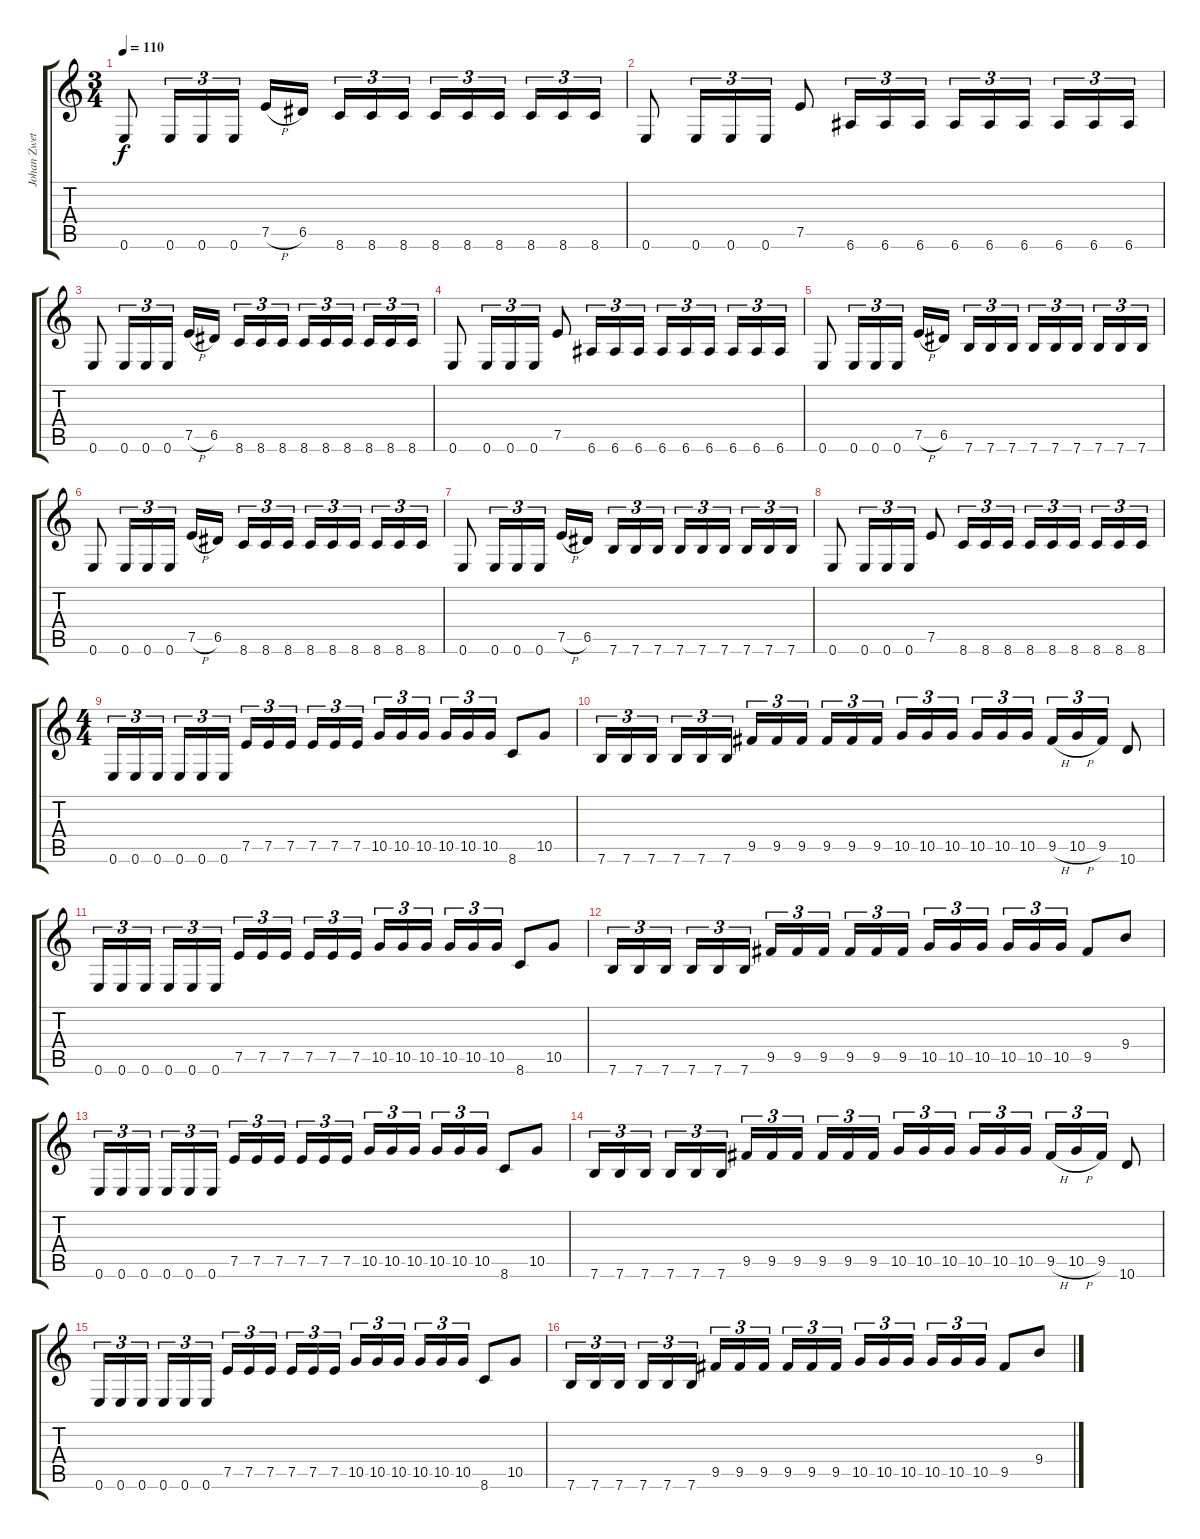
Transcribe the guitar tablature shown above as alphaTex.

\track ("Johan Zwetsloot" "Johan Zwet") {instrument overdrivenguitar}
\staff {score tabs}
\tuning (E4 B3 G3 D3 A2 E2) {hide}
\ts (3 4)
\tempo 110
\clef g2
\ks c
0.6.8{dy f} 0.6.16{tu (3 2)} 0.6.16{tu (3 2)} 0.6.16{tu (3 2)} 7.5{h}.16 6.5.16{beam splitsecondary} 8.6.16{tu (3 2)} 8.6.16{tu (3 2)} 8.6.16{tu (3 2)} 8.6.16{tu (3 2)} 8.6.16{tu (3 2)} 8.6.16{tu (3 2) beam splitsecondary} 8.6.16{tu (3 2)} 8.6.16{tu (3 2)} 8.6.16{tu (3 2)} |
0.6.8 0.6.16{tu (3 2)} 0.6.16{tu (3 2)} 0.6.16{tu (3 2)} 7.5.8 6.6.16{tu (3 2)} 6.6.16{tu (3 2)} 6.6.16{tu (3 2)} 6.6.16{tu (3 2)} 6.6.16{tu (3 2)} 6.6.16{tu (3 2) beam splitsecondary} 6.6.16{tu (3 2)} 6.6.16{tu (3 2)} 6.6.16{tu (3 2)} |
0.6.8 0.6.16{tu (3 2)} 0.6.16{tu (3 2)} 0.6.16{tu (3 2)} 7.5{h}.16 6.5.16{beam splitsecondary} 8.6.16{tu (3 2)} 8.6.16{tu (3 2)} 8.6.16{tu (3 2)} 8.6.16{tu (3 2)} 8.6.16{tu (3 2)} 8.6.16{tu (3 2) beam splitsecondary} 8.6.16{tu (3 2)} 8.6.16{tu (3 2)} 8.6.16{tu (3 2)} |
0.6.8 0.6.16{tu (3 2)} 0.6.16{tu (3 2)} 0.6.16{tu (3 2)} 7.5.8 6.6.16{tu (3 2)} 6.6.16{tu (3 2)} 6.6.16{tu (3 2)} 6.6.16{tu (3 2)} 6.6.16{tu (3 2)} 6.6.16{tu (3 2) beam splitsecondary} 6.6.16{tu (3 2)} 6.6.16{tu (3 2)} 6.6.16{tu (3 2)} |
0.6.8 0.6.16{tu (3 2)} 0.6.16{tu (3 2)} 0.6.16{tu (3 2)} 7.5{h}.16 6.5.16{beam splitsecondary} 7.6.16{tu (3 2)} 7.6.16{tu (3 2)} 7.6.16{tu (3 2)} 7.6.16{tu (3 2)} 7.6.16{tu (3 2)} 7.6.16{tu (3 2) beam splitsecondary} 7.6.16{tu (3 2)} 7.6.16{tu (3 2)} 7.6.16{tu (3 2)} |
0.6.8 0.6.16{tu (3 2)} 0.6.16{tu (3 2)} 0.6.16{tu (3 2)} 7.5{h}.16 6.5.16{beam splitsecondary} 8.6.16{tu (3 2)} 8.6.16{tu (3 2)} 8.6.16{tu (3 2)} 8.6.16{tu (3 2)} 8.6.16{tu (3 2)} 8.6.16{tu (3 2) beam splitsecondary} 8.6.16{tu (3 2)} 8.6.16{tu (3 2)} 8.6.16{tu (3 2)} |
0.6.8 0.6.16{tu (3 2)} 0.6.16{tu (3 2)} 0.6.16{tu (3 2)} 7.5{h}.16 6.5.16{beam splitsecondary} 7.6.16{tu (3 2)} 7.6.16{tu (3 2)} 7.6.16{tu (3 2)} 7.6.16{tu (3 2)} 7.6.16{tu (3 2)} 7.6.16{tu (3 2) beam splitsecondary} 7.6.16{tu (3 2)} 7.6.16{tu (3 2)} 7.6.16{tu (3 2)} |
0.6.8 0.6.16{tu (3 2)} 0.6.16{tu (3 2)} 0.6.16{tu (3 2)} 7.5.8 8.6.16{tu (3 2)} 8.6.16{tu (3 2)} 8.6.16{tu (3 2)} 8.6.16{tu (3 2)} 8.6.16{tu (3 2)} 8.6.16{tu (3 2) beam splitsecondary} 8.6.16{tu (3 2)} 8.6.16{tu (3 2)} 8.6.16{tu (3 2)} |
\ts (4 4)
0.6.16{tu (3 2) volume 13} 0.6.16{tu (3 2)} 0.6.16{tu (3 2) beam splitsecondary} 0.6.16{tu (3 2)} 0.6.16{tu (3 2)} 0.6.16{tu (3 2)} 7.5.16{tu (3 2)} 7.5.16{tu (3 2)} 7.5.16{tu (3 2) beam splitsecondary} 7.5.16{tu (3 2)} 7.5.16{tu (3 2)} 7.5.16{tu (3 2)} 10.5.16{tu (3 2)} 10.5.16{tu (3 2)} 10.5.16{tu (3 2) beam splitsecondary} 10.5.16{tu (3 2)} 10.5.16{tu (3 2)} 10.5.16{tu (3 2)} 8.6.8 10.5.8 |
7.6.16{tu (3 2)} 7.6.16{tu (3 2)} 7.6.16{tu (3 2) beam splitsecondary} 7.6.16{tu (3 2)} 7.6.16{tu (3 2)} 7.6.16{tu (3 2)} 9.5.16{tu (3 2)} 9.5.16{tu (3 2)} 9.5.16{tu (3 2) beam splitsecondary} 9.5.16{tu (3 2)} 9.5.16{tu (3 2)} 9.5.16{tu (3 2)} 10.5.16{tu (3 2)} 10.5.16{tu (3 2)} 10.5.16{tu (3 2) beam splitsecondary} 10.5.16{tu (3 2)} 10.5.16{tu (3 2)} 10.5.16{tu (3 2)} 9.5{h}.16{tu (3 2)} 10.5{h}.16{tu (3 2)} 9.5.16{tu (3 2)} 10.6.8 |
0.6.16{tu (3 2)} 0.6.16{tu (3 2)} 0.6.16{tu (3 2) beam splitsecondary} 0.6.16{tu (3 2)} 0.6.16{tu (3 2)} 0.6.16{tu (3 2)} 7.5.16{tu (3 2)} 7.5.16{tu (3 2)} 7.5.16{tu (3 2) beam splitsecondary} 7.5.16{tu (3 2)} 7.5.16{tu (3 2)} 7.5.16{tu (3 2)} 10.5.16{tu (3 2)} 10.5.16{tu (3 2)} 10.5.16{tu (3 2) beam splitsecondary} 10.5.16{tu (3 2)} 10.5.16{tu (3 2)} 10.5.16{tu (3 2)} 8.6.8 10.5.8 |
7.6.16{tu (3 2)} 7.6.16{tu (3 2)} 7.6.16{tu (3 2) beam splitsecondary} 7.6.16{tu (3 2)} 7.6.16{tu (3 2)} 7.6.16{tu (3 2)} 9.5.16{tu (3 2)} 9.5.16{tu (3 2)} 9.5.16{tu (3 2) beam splitsecondary} 9.5.16{tu (3 2)} 9.5.16{tu (3 2)} 9.5.16{tu (3 2)} 10.5.16{tu (3 2)} 10.5.16{tu (3 2)} 10.5.16{tu (3 2) beam splitsecondary} 10.5.16{tu (3 2)} 10.5.16{tu (3 2)} 10.5.16{tu (3 2)} 9.5.8 9.4.8 |
0.6.16{tu (3 2)} 0.6.16{tu (3 2)} 0.6.16{tu (3 2) beam splitsecondary} 0.6.16{tu (3 2)} 0.6.16{tu (3 2)} 0.6.16{tu (3 2)} 7.5.16{tu (3 2)} 7.5.16{tu (3 2)} 7.5.16{tu (3 2) beam splitsecondary} 7.5.16{tu (3 2)} 7.5.16{tu (3 2)} 7.5.16{tu (3 2)} 10.5.16{tu (3 2)} 10.5.16{tu (3 2)} 10.5.16{tu (3 2) beam splitsecondary} 10.5.16{tu (3 2)} 10.5.16{tu (3 2)} 10.5.16{tu (3 2)} 8.6.8 10.5.8 |
7.6.16{tu (3 2)} 7.6.16{tu (3 2)} 7.6.16{tu (3 2) beam splitsecondary} 7.6.16{tu (3 2)} 7.6.16{tu (3 2)} 7.6.16{tu (3 2)} 9.5.16{tu (3 2)} 9.5.16{tu (3 2)} 9.5.16{tu (3 2) beam splitsecondary} 9.5.16{tu (3 2)} 9.5.16{tu (3 2)} 9.5.16{tu (3 2)} 10.5.16{tu (3 2)} 10.5.16{tu (3 2)} 10.5.16{tu (3 2) beam splitsecondary} 10.5.16{tu (3 2)} 10.5.16{tu (3 2)} 10.5.16{tu (3 2)} 9.5{h}.16{tu (3 2)} 10.5{h}.16{tu (3 2)} 9.5.16{tu (3 2)} 10.6.8 |
0.6.16{tu (3 2)} 0.6.16{tu (3 2)} 0.6.16{tu (3 2) beam splitsecondary} 0.6.16{tu (3 2)} 0.6.16{tu (3 2)} 0.6.16{tu (3 2)} 7.5.16{tu (3 2)} 7.5.16{tu (3 2)} 7.5.16{tu (3 2) beam splitsecondary} 7.5.16{tu (3 2)} 7.5.16{tu (3 2)} 7.5.16{tu (3 2)} 10.5.16{tu (3 2)} 10.5.16{tu (3 2)} 10.5.16{tu (3 2) beam splitsecondary} 10.5.16{tu (3 2)} 10.5.16{tu (3 2)} 10.5.16{tu (3 2)} 8.6.8 10.5.8 |
7.6.16{tu (3 2)} 7.6.16{tu (3 2)} 7.6.16{tu (3 2) beam splitsecondary} 7.6.16{tu (3 2)} 7.6.16{tu (3 2)} 7.6.16{tu (3 2)} 9.5.16{tu (3 2)} 9.5.16{tu (3 2)} 9.5.16{tu (3 2) beam splitsecondary} 9.5.16{tu (3 2)} 9.5.16{tu (3 2)} 9.5.16{tu (3 2)} 10.5.16{tu (3 2)} 10.5.16{tu (3 2)} 10.5.16{tu (3 2) beam splitsecondary} 10.5.16{tu (3 2)} 10.5.16{tu (3 2)} 10.5.16{tu (3 2)} 9.5.8 9.4.8
